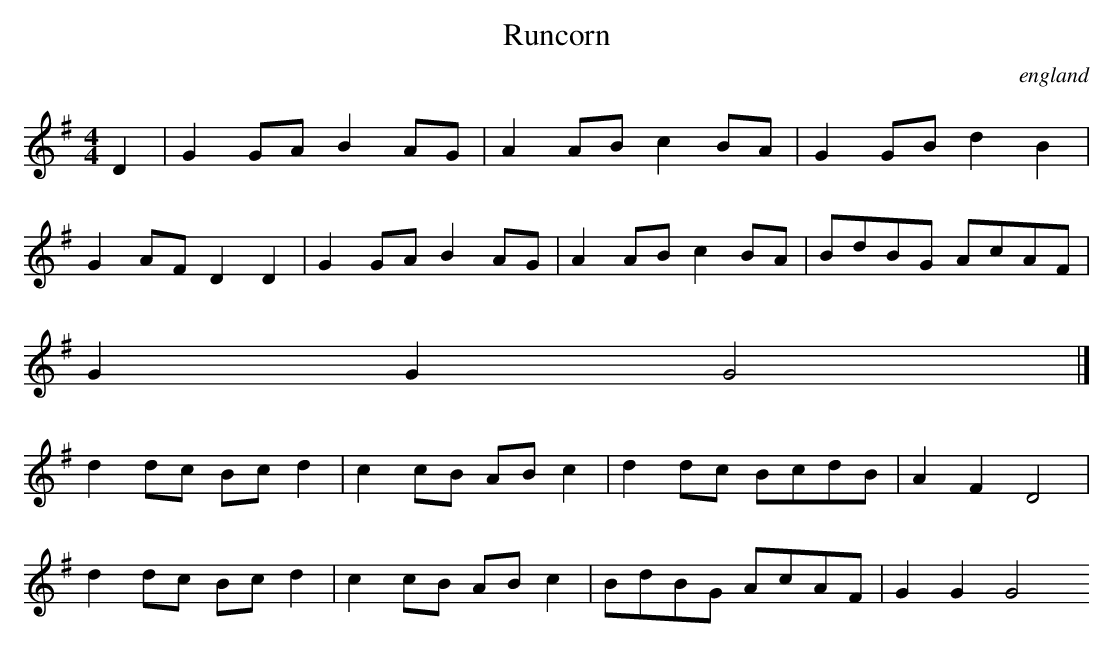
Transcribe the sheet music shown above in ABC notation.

X:1
T:Runcorn
O:england
M:4/4
L:1/8
K:G
D2|G2GA B2AG|A2AB c2BA|G2GB d2B2|
G2AF D2D2|G2GA B2AG|A2AB c2BA|BdBG AcAF|
G2G2G4|]
d2dc Bc d2|c2cB AB c2|d2dc BcdB|A2F2D4|
d2dc Bc d2|c2cB AB c2|BdBG AcAF|G2G2G4
